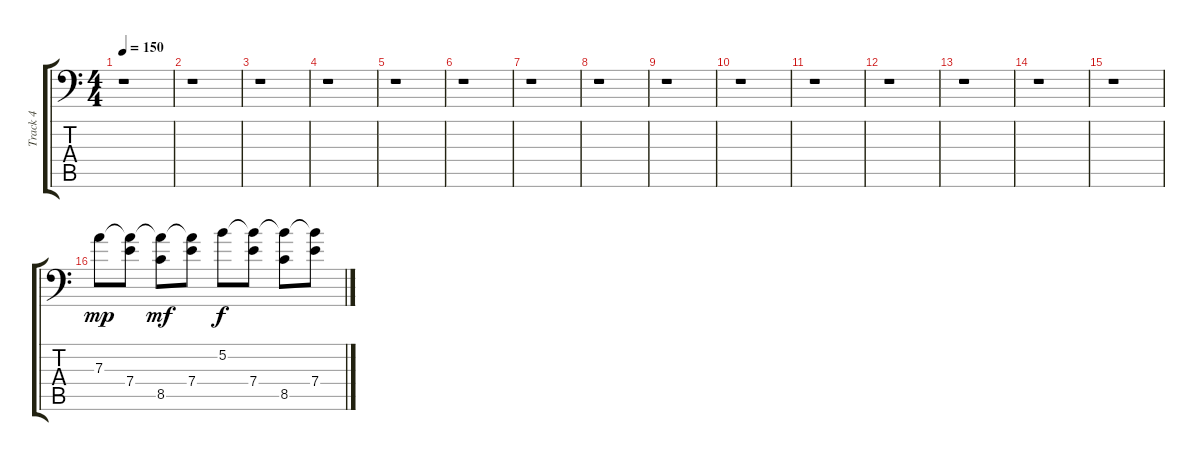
\track ("Track 4" "Track 4") {instrument acousticguitarsteel}
\staff {score tabs}
\tuning (B3 Gb3 D3 A2 E2 A1) {hide}
\ts (4 4)
\tempo 150
\clef f4
\ks c
r.1{dy mp} |
r.1 |
r.1 |
r.1 |
r.1 |
r.1 |
r.1 |
r.1 |
r.1 |
r.1 |
r.1 |
r.1 |
r.1 |
r.1 |
r.1 |
7.3.8 (7.3{t} 7.4).8 (7.3{t} 8.5).8{dy mf} (7.3{t} 7.4).8 5.2.8{dy f} (5.2{t} 7.4).8 (5.2{t} 8.5).8 (5.2{t} 7.4).8
